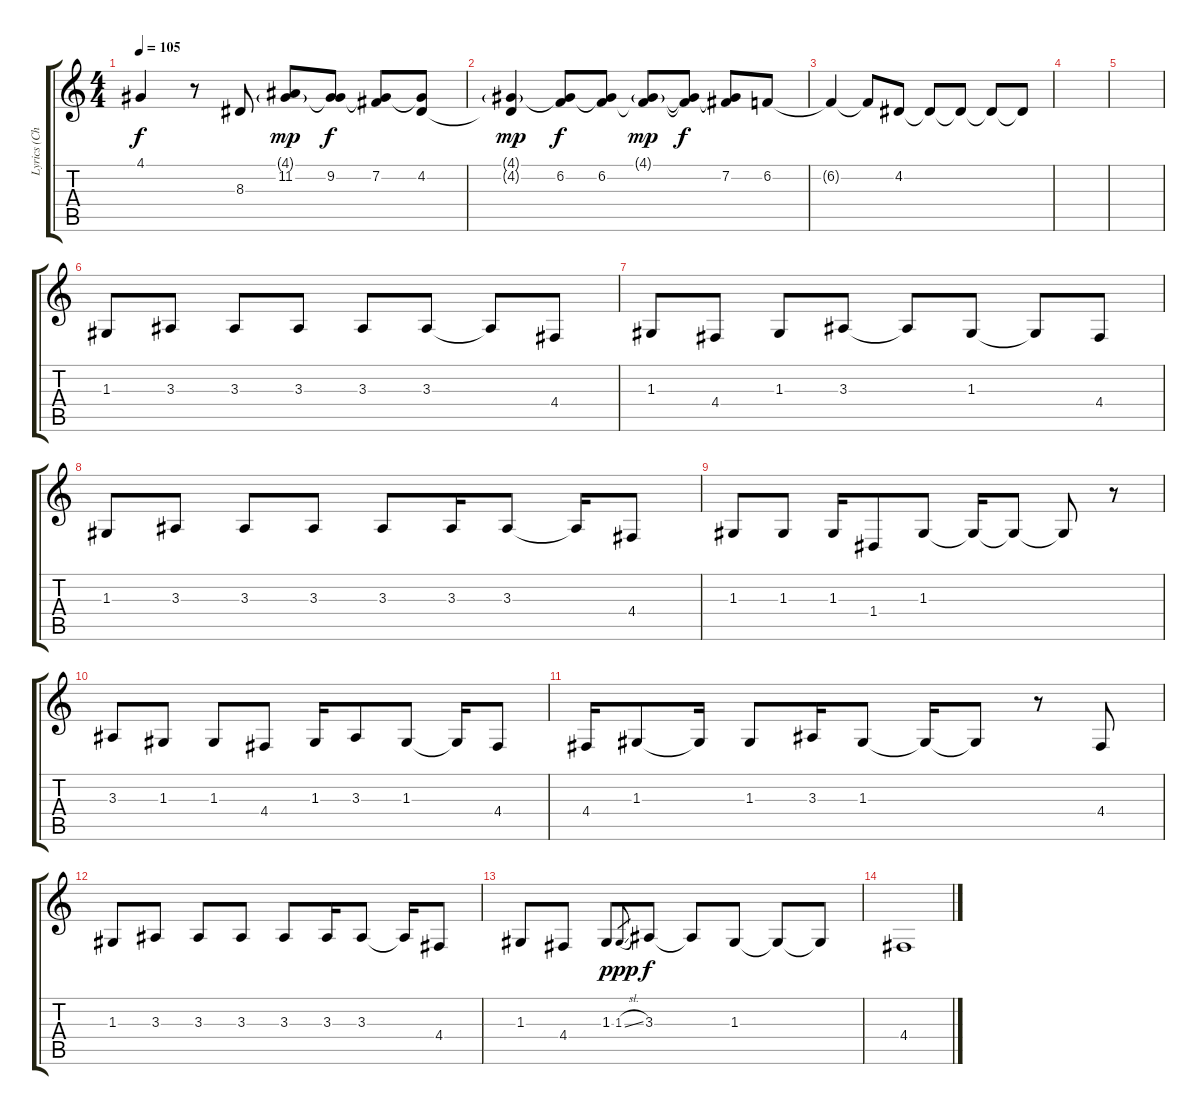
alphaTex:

\track ("Lyrics (Chester)" "Lyrics (Ch") {instrument oboe}
\staff {score tabs}
\tuning (E4 B3 G3 D3 A2 E2) {hide}
\ts (4 4)
\tempo 105
\clef g2
\ks c
4.1{t}.4{dy f} r.8 8.3.8 (4.1{g} 11.2).8{dy mp} (4.1{t} 9.2).8{dy f} (4.1{t} 7.2).8 (4.1{t} 4.2).8 |
(4.1{g} 4.2{t}).4{dy mp} (4.1{t} 6.2).8{dy f} (4.1{t} 6.2).8 (4.1{g} 6.2{t}).8{dy mp} (4.1{t} 6.2{t}).8{dy f} (4.1{t} 7.2).8 6.2.8 |
6.2{t}.4 6.2{t}.8 4.2.8 4.2{t}.8 4.2{t}.8 4.2{t}.8 4.2{t}.8 |
|
|
1.3.8{instrument flute} 3.3.8 3.3.8 3.3.8 3.3.8 3.3.8 3.3{t}.8 4.4.8 |
1.3.8{instrument flute} 4.4.8 1.3.8 3.3.8 3.3{t}.8 1.3.8 1.3{t}.8 4.4.8 |
1.3.8{instrument flute} 3.3.8 3.3.8 3.3.8 3.3.8 3.3.16 3.3.8 3.3{t}.16 4.4.8 |
1.3.8{instrument flute} 1.3.8 1.3.16 1.4.8 1.3.8 1.3{t}.16 1.3{t}.8 1.3{t}.8 r.8 |
3.3.8{instrument flute} 1.3.8 1.3.8 4.4.8 1.3.16 3.3.8 1.3.8 1.3{t}.16 4.4.8 |
4.4.16{instrument flute} 1.3.8 1.3{t}.16 1.3.8 3.3.16 1.3.8 1.3{t}.16 1.3{t}.8 r.8 4.4.8 |
1.3.8{instrument flute} 3.3.8 3.3.8 3.3.8 3.3.8 3.3.16 3.3.8 3.3{t}.16 4.4.8 |
1.3.8{instrument flute} 4.4.8 1.3.8 1.3{sl}.8{gr dy ppp} 3.3.8{dy f} 3.3{t}.8 1.3.8 1.3{t}.8 1.3{t}.8 |
4.4.1{volume 0}
